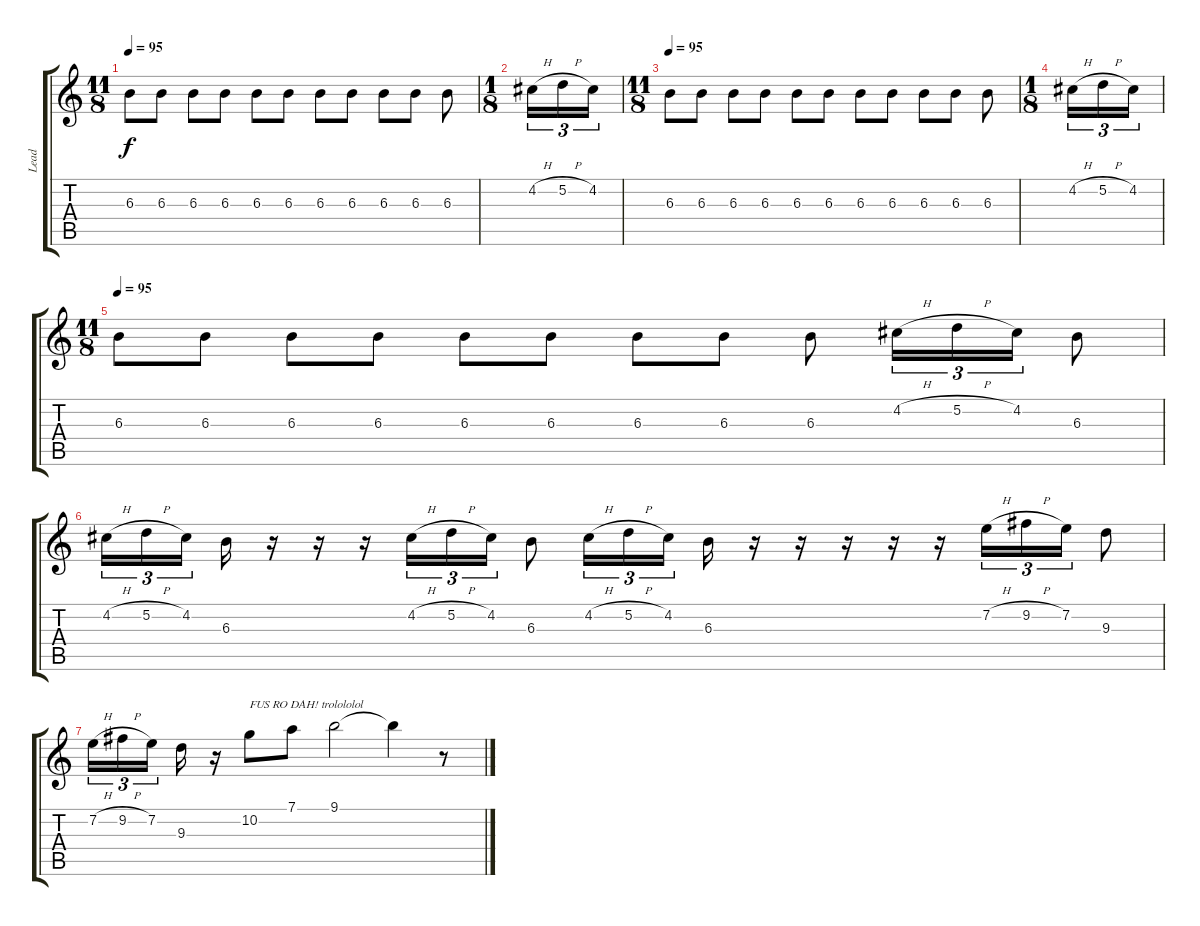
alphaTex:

\track ("Lead " "Lead ") {instrument distortionguitar}
\staff {score tabs}
\tuning (D4 A3 F3 C3 G2 D2) {hide}
\ts (11 8)
\tempo 95
\clef g2
\ks c
6.3.8{dy f} 6.3.8 6.3.8 6.3.8 6.3.8 6.3.8 6.3.8 6.3.8 6.3.8 6.3.8 6.3.8 |
\ts (1 8)
4.2{h}.16{tu (3 2)} 5.2{h}.16{tu (3 2)} 4.2.16{tu (3 2)} |
\ts (11 8)
\tempo 95
6.3.8 6.3.8 6.3.8 6.3.8 6.3.8 6.3.8 6.3.8 6.3.8 6.3.8 6.3.8 6.3.8 |
\ts (1 8)
4.2{h}.16{tu (3 2)} 5.2{h}.16{tu (3 2)} 4.2.16{tu (3 2)} |
\ts (11 8)
\tempo 95
6.3.8 6.3.8 6.3.8 6.3.8 6.3.8 6.3.8 6.3.8 6.3.8 6.3.8 4.2{h}.16{tu (3 2)} 5.2{h}.16{tu (3 2)} 4.2.16{tu (3 2)} 6.3.8 |
4.2{h}.16{tu (3 2)} 5.2{h}.16{tu (3 2)} 4.2.16{tu (3 2)} 6.3.16 r.16 r.16 r.16 4.2{h}.16{tu (3 2)} 5.2{h}.16{tu (3 2)} 4.2.16{tu (3 2)} 6.3.8 4.2{h}.16{tu (3 2)} 5.2{h}.16{tu (3 2)} 4.2.16{tu (3 2)} 6.3.16 r.16 r.16 r.16 r.16 r.16 7.2{h}.16{tu (3 2)} 9.2{h}.16{tu (3 2)} 7.2.16{tu (3 2)} 9.3.8 |
7.2{h}.16{tu (3 2)} 9.2{h}.16{tu (3 2)} 7.2.16{tu (3 2)} 9.3.16 r.16 10.2.8{txt "FUS RO DAH! trolololol"} 7.1.8 9.1.2 9.1{t}.4 r.8
